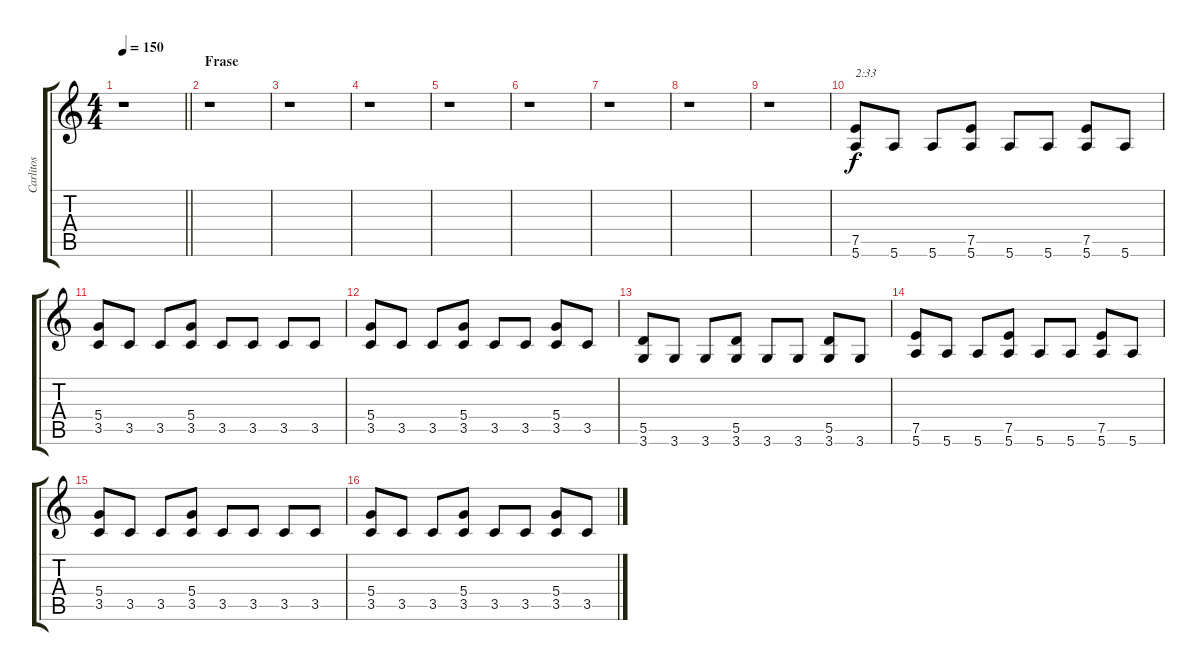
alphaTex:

\track ("Carlitos" "Carlitos") {instrument distortionguitar}
\staff {score tabs}
\tuning (E4 B3 G3 D3 A2 E2) {hide}
\ts (4 4)
\tempo 150
\clef g2
\barLineRight lightlight
\ks c
r.1{dy f} |
\section ("" "Frase")
r.1 |
r.1 |
r.1 |
r.1 |
r.1 |
r.1 |
r.1 |
r.1 |
(7.5 5.6).8{txt "2:33"} 5.6.8 5.6.8 (7.5 5.6).8 5.6.8 5.6.8 (7.5 5.6).8 5.6.8 |
(5.4 3.5).8 3.5.8 3.5.8 (5.4 3.5).8 3.5.8 3.5.8 3.5.8 3.5.8 |
(5.4 3.5).8 3.5.8 3.5.8 (5.4 3.5).8 3.5.8 3.5.8 (5.4 3.5).8 3.5.8 |
(5.5 3.6).8 3.6.8 3.6.8 (5.5 3.6).8 3.6.8 3.6.8 (5.5 3.6).8 3.6.8 |
(7.5 5.6).8 5.6.8 5.6.8 (7.5 5.6).8 5.6.8 5.6.8 (7.5 5.6).8 5.6.8 |
(5.4 3.5).8 3.5.8 3.5.8 (5.4 3.5).8 3.5.8 3.5.8 3.5.8 3.5.8 |
(5.4 3.5).8 3.5.8 3.5.8 (5.4 3.5).8 3.5.8 3.5.8 (5.4 3.5).8 3.5.8
